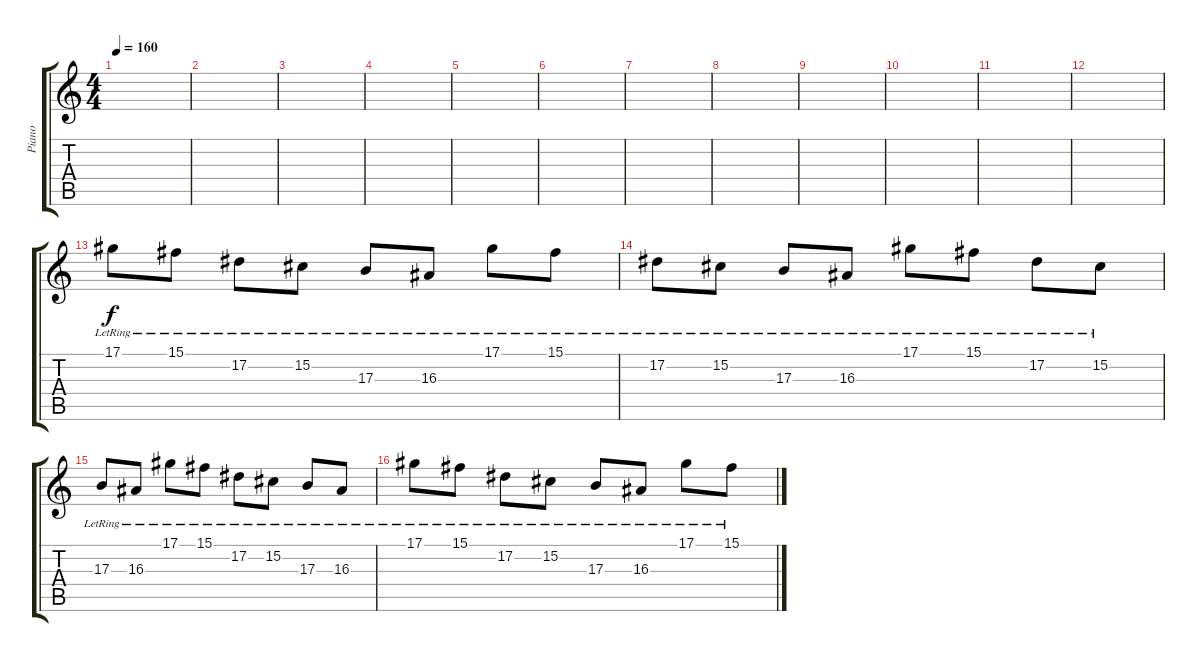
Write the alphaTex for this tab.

\track ("Piano" "Piano") {instrument acousticgrandpiano}
\staff {score tabs}
\tuning (Eb4 Bb3 Gb3 Db3 Ab2 Db2) {hide}
\ts (4 4)
\section ("" "")
\tempo 160
\clef g2
\ks c
|
|
|
|
|
|
|
|
|
|
|
|
17.1{lr}.8 15.1{lr}.8 17.2{lr}.8 15.2{lr}.8 17.3{lr}.8 16.3{lr}.8 17.1{lr}.8 15.1{lr}.8 |
17.2{lr}.8 15.2{lr}.8 17.3{lr}.8 16.3{lr}.8 17.1{lr}.8 15.1{lr}.8 17.2{lr}.8 15.2{lr}.8 |
17.3{lr}.8 16.3{lr}.8 17.1{lr}.8 15.1{lr}.8 17.2{lr}.8 15.2{lr}.8 17.3{lr}.8 16.3{lr}.8 |
17.1{lr}.8 15.1{lr}.8 17.2{lr}.8 15.2{lr}.8 17.3{lr}.8 16.3{lr}.8 17.1{lr}.8 15.1{lr}.8
